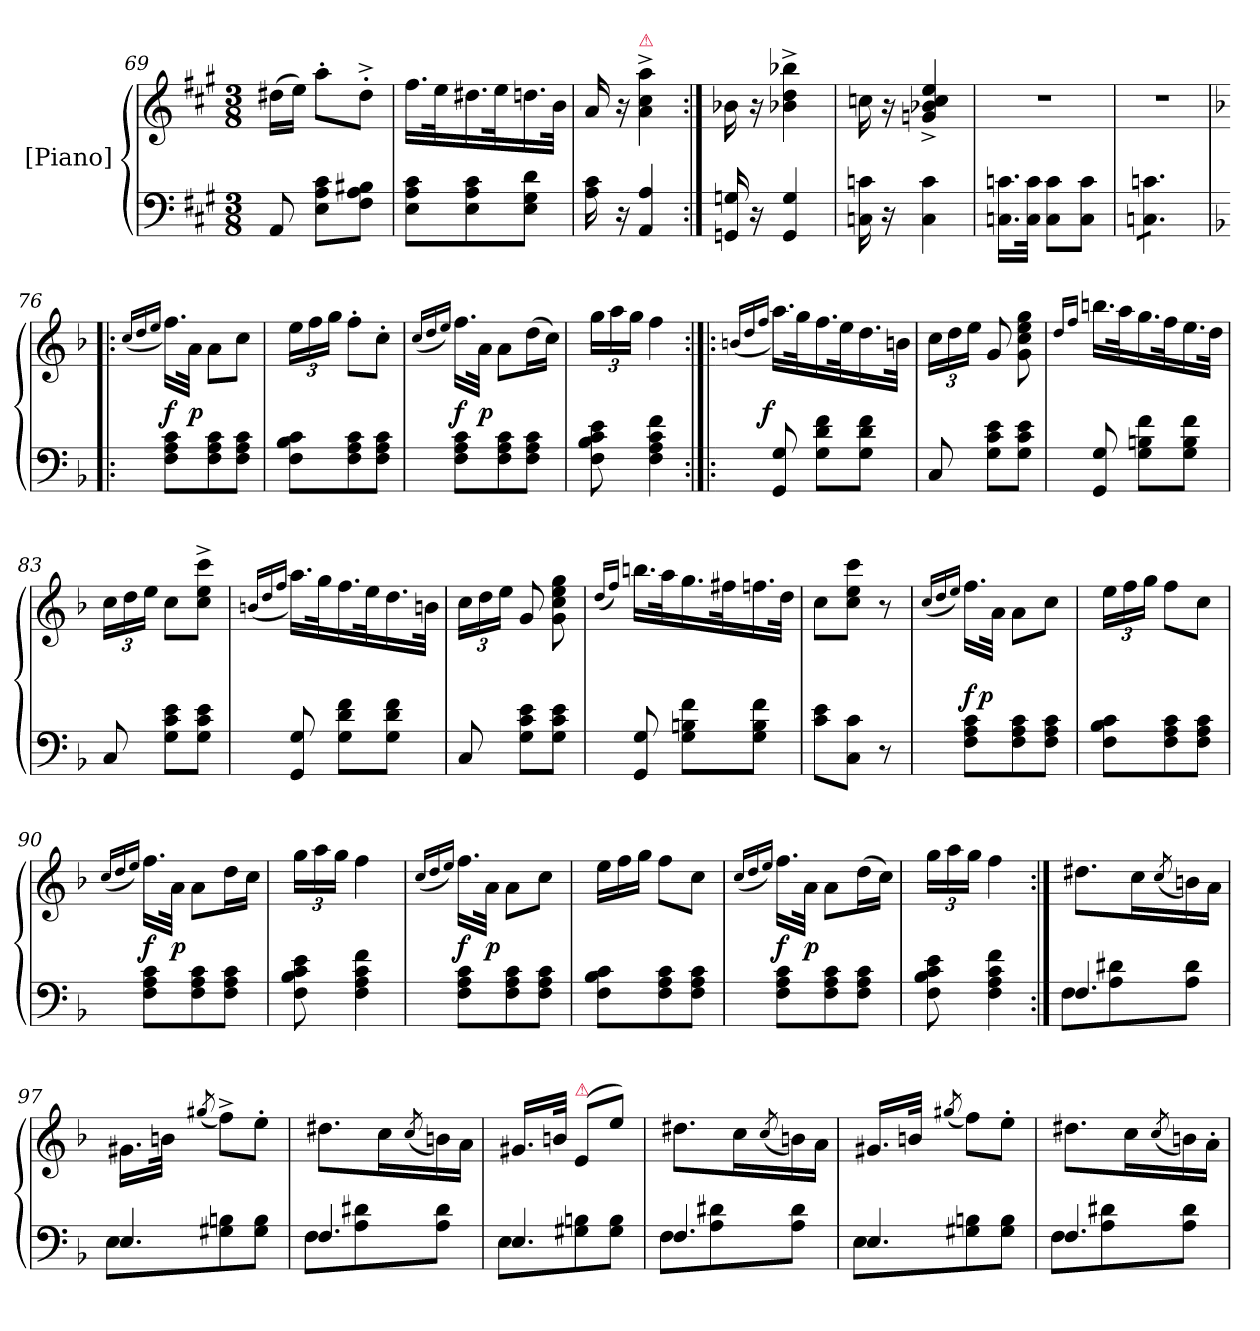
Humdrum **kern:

**kern	**kern	**dynam
*part2	*part1	*part1
*staff2	*staff1	*staff1
*I"[Piano]	*I"[Piano]	*
*clefF4	*clefG2	*
*k[f#c#g#]	*k[f#c#g#]	*
*M3/8	*M3/8	*
=69	=69	=69
8AA/	(>16dd#X\LL	.
.	16ee\JJ)	.
8E\ 8A\ 8c#\L	8aa'>\L	.
8F#\ 8A\ 8B#X\J	8dd#'>^<\J	.
=70	=70	=70
8E\ 8A\ 8c#\L	16.ff#\LL	.
.	32ee\K	.
8E\ 8A\ 8c#\	16.dd#X\	.
.	32ee\K	.
8E\ 8G#\ 8d\J	16.ddn\	.
.	32b\JJk	.
=71	=71	=71
16A\ 16c#\	16a/	.
16r	16r	.
!	!LO:TX:a:color=crimson:t=⚠	!
4AA/ 4A/	4a^<\ 4cc#^<\ 4aa^<\	.
=72:|!	=72:|!	=72:|!
16GGn/ 16Gn/	16b-X\	.
16r	16r	.
4GG/ 4G/	4b-X^<\ 4dd^<\ 4bb-X^<\	.
=73	=73	=73
16Cn\ 16cn\	16ccn\	.
16r	16r	.
4C\ 4c\	4gn^</ 4b-X^</ 4cc^</ 4ee^</	.
=74	=74	=74
16.Cn\ 16.cn\LL	4.r	.
32C\ 32c\JJk	.	.
8C\ 8c\L	.	.
8C\ 8c\J	.	.
=75	=75	=75
*tremolo	*	*
8Cn\ 8cn\L	4.r	.
8Cn\ 8cn\	.	.
8Cn\ 8cn\J	.	.
*Xtremolo	*	*
=76!|:	=76!|:	=76!|:
*k[b-]	*k[b-]	*
.	(<16qqcc/LL	.
.	16qqdd/	.
.	16qqee/JJ	.
!	!	!LO:DY:b
8F\ 8A\ 8c\L	16.ff\LL)	f
!	!	!LO:DY:b
.	32a\JJk	p
8F\ 8A\ 8c\	8a\L	.
8F\ 8A\ 8c\J	8cc\J	.
=77	=77	=77
8F\ 8B-\ 8c\L	24ee\LL	.
.	24ff\	.
.	24gg\JJ	.
8F\ 8A\ 8c\	8ff'>\L	.
8F\ 8A\ 8c\J	8cc'>\J	.
=78	=78	=78
.	(<16qqcc/LL	.
.	16qqdd/	.
.	16qqee/JJ)	.
8F\ 8A\ 8c\L	16.ff\LL	f
.	32a\JJk	p
8F\ 8A\ 8c\	8a\L	.
8F\ 8A\ 8c\J	(>16dd\L	.
.	16cc\JJ)	.
=79	=79	=79
8F\ 8B-\ 8c\ 8e\	24gg\LL	.
.	24aa\	.
.	24gg\JJ	.
4F\ 4A\ 4c\ 4f\	4ff\	.
=80:|!|:	=80:|!|:	=80:|!|:
.	(<16qqbn/LL	.
.	16qqdd/	.
.	16qqff/JJ	.
!	!	!LO:DY:b:rj
8GG/ 8G/	16.aa\LL)	f
.	32gg\K	.
8G\ 8d\ 8f\L	16.ff\	.
.	32ee\K	.
8G\ 8d\ 8f\J	16.dd\	.
.	32bn\JJk	.
=81	=81	=81
8C/	24cc\LL	.
.	24dd\	.
.	24ee\JJ	.
8G\ 8c\ 8e\L	8g/	.
8G\ 8c\ 8e\J	8g\ 8cc\ 8ee\ 8gg\	.
=82	=82	=82
.	16qqdd/LL	.
.	16qqff/JJ	.
8GG/ 8G/	16.bbn\LL	.
.	32aa\K	.
8G\ 8Bn\ 8f\L	16.gg\	.
.	32ff\K	.
8G\ 8B\ 8f\J	16.ee\	.
.	32dd\JJk	.
=83	=83	=83
8C/	24cc\LL	.
.	24dd\	.
.	24ee\JJ	.
8G\ 8c\ 8e\L	8cc\L	.
8G\ 8c\ 8e\J	8cc^<\ 8ee^<\ 8ccc^<\J	.
=84	=84	=84
.	(<16qqbn/LL	.
.	16qqdd/	.
.	16qqff/JJ	.
8GG/ 8G/	16.aa\LL)	.
.	32gg\K	.
8G\ 8d\ 8f\L	16.ff\	.
.	32ee\K	.
8G\ 8d\ 8f\J	16.dd\	.
.	32bn\JJk	.
=85	=85	=85
8C/	24cc\LL	.
.	24dd\	.
.	24ee\JJ	.
8G\ 8c\ 8e\L	8g/	.
8G\ 8c\ 8e\J	8g\ 8cc\ 8ee\ 8gg\	.
=86	=86	=86
.	(<16qqdd/LL	.
.	16qqff/JJ)	.
8GG/ 8G/	16.bbn\LL	.
.	32aa\K	.
8G\ 8Bn\ 8f\L	16.gg\	.
.	32ff#X\K	.
8G\ 8B\ 8f\J	16.ffn\	.
.	32dd\JJk	.
=87	=87	=87
8c\ 8e\L	8cc\L	.
8C\ 8c\J	8cc\ 8ee\ 8ccc\J	.
8r	8r	.
=88	=88	=88
.	(<16qqcc/LL	.
.	16qqdd/	.
.	16qqee/JJ)	.
8F\ 8A\ 8c\L	16.ff\LL	f
!	!	!LO:DY:b:rj
.	32a\JJk	p
8F\ 8A\ 8c\	8a\L	.
8F\ 8A\ 8c\J	8cc\J	.
=89	=89	=89
8F\ 8B-\ 8c\L	24ee\LL	.
.	24ff\	.
.	24gg\JJ	.
8F\ 8A\ 8c\	8ff\L	.
8F\ 8A\ 8c\J	8cc\J	.
=90	=90	=90
.	(<16qqcc/LL	.
.	16qqdd/	.
.	16qqee/JJ)	.
8F\ 8A\ 8c\L	16.ff\LL	f
.	32a\JJk	p
8F\ 8A\ 8c\	8a\L	.
8F\ 8A\ 8c\J	16dd\L	.
.	16cc\JJ	.
=91	=91	=91
8F\ 8B-\ 8c\ 8e\	24gg\LL	.
.	24aa\	.
.	24gg\JJ	.
4F\ 4A\ 4c\ 4f\	4ff\	.
=92	=92	=92
.	(<16qqcc/LL	.
.	16qqdd/	.
.	16qqee/JJ)	.
8F\ 8A\ 8c\L	16.ff\LL	f
.	32a\JJk	p
8F\ 8A\ 8c\	8a\L	.
8F\ 8A\ 8c\J	8cc\J	.
=93	=93	=93
*	*Xtuplet	*
8F\ 8B-\ 8c\L	24ee\LL	.
.	24ff\	.
.	24gg\JJ	.
8F\ 8A\ 8c\	8ff\L	.
8F\ 8A\ 8c\J	8cc\J	.
=94	=94	=94
.	(<16qqcc/LL	.
.	16qqdd/	.
.	16qqee/JJ)	.
8F\ 8A\ 8c\L	16.ff\LL	f
.	32a\JJk	p
8F\ 8A\ 8c\	8a\L	.
8F\ 8A\ 8c\J	(>16dd\L	.
.	16cc\JJ)	.
=95	=95	=95
*	*tuplet	*
8F\ 8B-\ 8c\ 8e\	24gg\LL	.
.	24aa\	.
.	24gg\JJ	.
4F\ 4A\ 4c\ 4f\	4ff\	.
=96:|!	=96:|!	=96:|!
*^	*	*
4.F/	8F\L	8.dd#X\L	.
.	8A\ 8d#X\	.	.
.	.	16cc\L	.
.	.	(<8qcc/	.
.	8A\ 8d#\J	16bn\)	.
.	.	16a\JJ	.
=97	=97	=97	=97
4.E/	8E\L	16.g#X\LL	.
.	.	32bn\JJk	.
.	.	(<8qgg#X/	.
.	8G#X\ 8Bn\	8ff^<\L)	.
.	8G#\ 8B\J	8ee'>\J	.
=98	=98	=98	=98
4.F/	8F\L	8.dd#X\L	.
.	8A\ 8d#X\	.	.
.	.	16cc\L	.
.	.	(<8qcc/	.
.	8A\ 8d#\J	16bn\)	.
.	.	16a\JJ	.
=99	=99	=99	=99
4.E/	8E\L	16.g#X/LL	.
.	.	32bn/JJk	.
!	!	!LO:TX:a:color=crimson:t=⚠	!
.	8G#X\ 8Bn\	(>8e/L	.
.	8G#\ 8B\J	8ee\J)	.
=100	=100	=100	=100
4.F/	8F\L	8.dd#X\L	.
.	8A\ 8d#X\	.	.
.	.	16cc\L	.
.	.	(<8qcc/	.
.	8A\ 8d#\J	16bn\)	.
.	.	16a\JJ	.
=101	=101	=101	=101
4.E/	8E\L	16.g#X/LL	.
.	.	32bn/JJk	.
.	.	(<8qgg#X/	.
.	8G#X\ 8Bn\	8ff\L)	.
.	8G#\ 8B\J	8ee'>\J	.
=102	=102	=102	=102
4.F/	8F\L	8.dd#X\L	.
.	8A\ 8d#X\	.	.
.	.	16cc\L	.
.	.	(<8qcc/	.
.	8A\ 8d#\J	16bn\)	.
.	.	16a'>\JJ	.
*v	*v	*	*
=	=	=
*-	*-	*-
